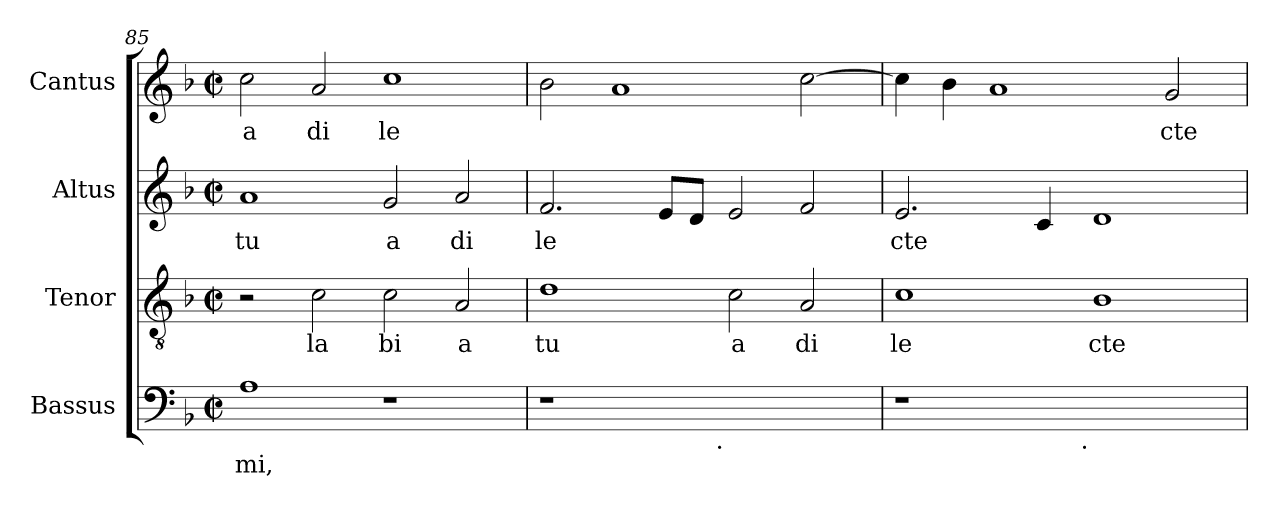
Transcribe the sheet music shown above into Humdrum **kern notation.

**kern	**text	**kern	**text	**kern	**text	**kern	**text
*part4	*part4	*part3	*part3	*part2	*part2	*part1	*part1
*staff4	*staff4	*staff3	*staff3	*staff2	*staff2	*staff1	*staff1
*I"Bassus	*	*I"Tenor	*	*I"Altus	*	*I"Cantus	*
!!LO:LB:g=z
*clefF4	*	*clefGv2	*	*clefG2	*	*clefG2	*
*k[b-]	*	*k[b-]	*	*k[b-]	*	*k[b-]	*
*F:	*	*F:	*	*F:	*	*F:	*
*M2/2	*	*M2/2	*	*M2/2	*	*M2/2	*
*met(c|)	*	*met(c|)	*	*met(c|)	*	*met(c|)	*
=85	=85	=85	=85	=85	=85	=85	=85
!	!LO:LY:b:cj	!	!	!	!LO:LY:b:cj	!	!LO:LY:b:cj
1A	mi,	2r	.	1a	tu	2cc\	a
!	!	!	!LO:LY:b:cj	!	!	!	!LO:LY:b:cj
.	.	2c\	la	.	.	2a/	di
!	!	!	!LO:LY:b:cj	!	!LO:LY:b:cj	!	!LO:LY:b:cj
1r	.	2c\	bi	2g/	a	1cc	le
!	!	!	!LO:LY:b:cj	!	!LO:LY:b:cj	!	!
.	.	2A/	a	2a/	di	.	.
=86	=86	=86	=86	=86	=86	=86	=86
!	!	!	!LO:LY:b:cj	!	!LO:LY:b:cj	!	!LO:LY:b:cj
*^	*	*	*	*	*	*	*
1r	2ryy	.	1d	tu	2.f/	le	2b-\	.
!	!	!	!	!	!	!	!	!LO:LY:b:cj
.	4...ryy	.	.	.	.	.	1a	.
!	!	!	!	!	!	!LO:LY:b:cj	!	!
.	.	.	.	.	8e/L	.	.	.
!	!	!	!	!	!	!LO:LY:b:cj	!	!
.	.	.	.	.	8d/J	.	.	.
!	!LO:TX:b:t=.	!	!	!	!	!	!	!
.	1ryy	.	.	.	.	.	.	.
!	!	!	!	!LO:LY:b:cj	!	!LO:LY:b:cj	!	!
1ryy	.	.	2c\	a	2e/	.	.	.
!	!	!	!	!LO:LY:b:cj	!	!LO:LY:b:cj	!	!LO:LY:b:cj
.	.	.	2A/	di	2f/	.	[>2cc\	.
.	32ryy	.	.	.	.	.	.	.
=87	=87	=87	=87	=87	=87	=87	=87	=87
!	!	!	!	!LO:LY:b:cj	!	!LO:LY:b:cj	!	!LO:LY:b:cj
1r	2ryy	.	1c	le	2.e/	cte	4cc\]	.
!	!	!	!	!	!	!	!	!LO:LY:b:cj
.	.	.	.	.	.	.	4b-\	.
!	!	!	!	!	!	!	!	!LO:LY:b:cj
.	4...ryy	.	.	.	.	.	1a	.
!	!	!	!	!	!	!LO:LY:b:cj	!	!
.	.	.	.	.	4c/	.	.	.
!	!LO:TX:b:t=.	!	!	!	!	!	!	!
.	1ryy	.	.	.	.	.	.	.
!	!	!	!	!LO:LY:b:cj	!	!LO:LY:b:cj	!	!
1ryy	.	.	1B-	cte	1d	.	.	.
!	!	!	!	!	!	!	!	!LO:LY:b:cj
.	.	.	.	.	.	.	2g/	cte
.	32ryy	.	.	.	.	.	.	.
*v	*v	*	*	*	*	*	*	*
=	=	=	=	=	=	=	=
*-	*-	*-	*-	*-	*-	*-	*-
